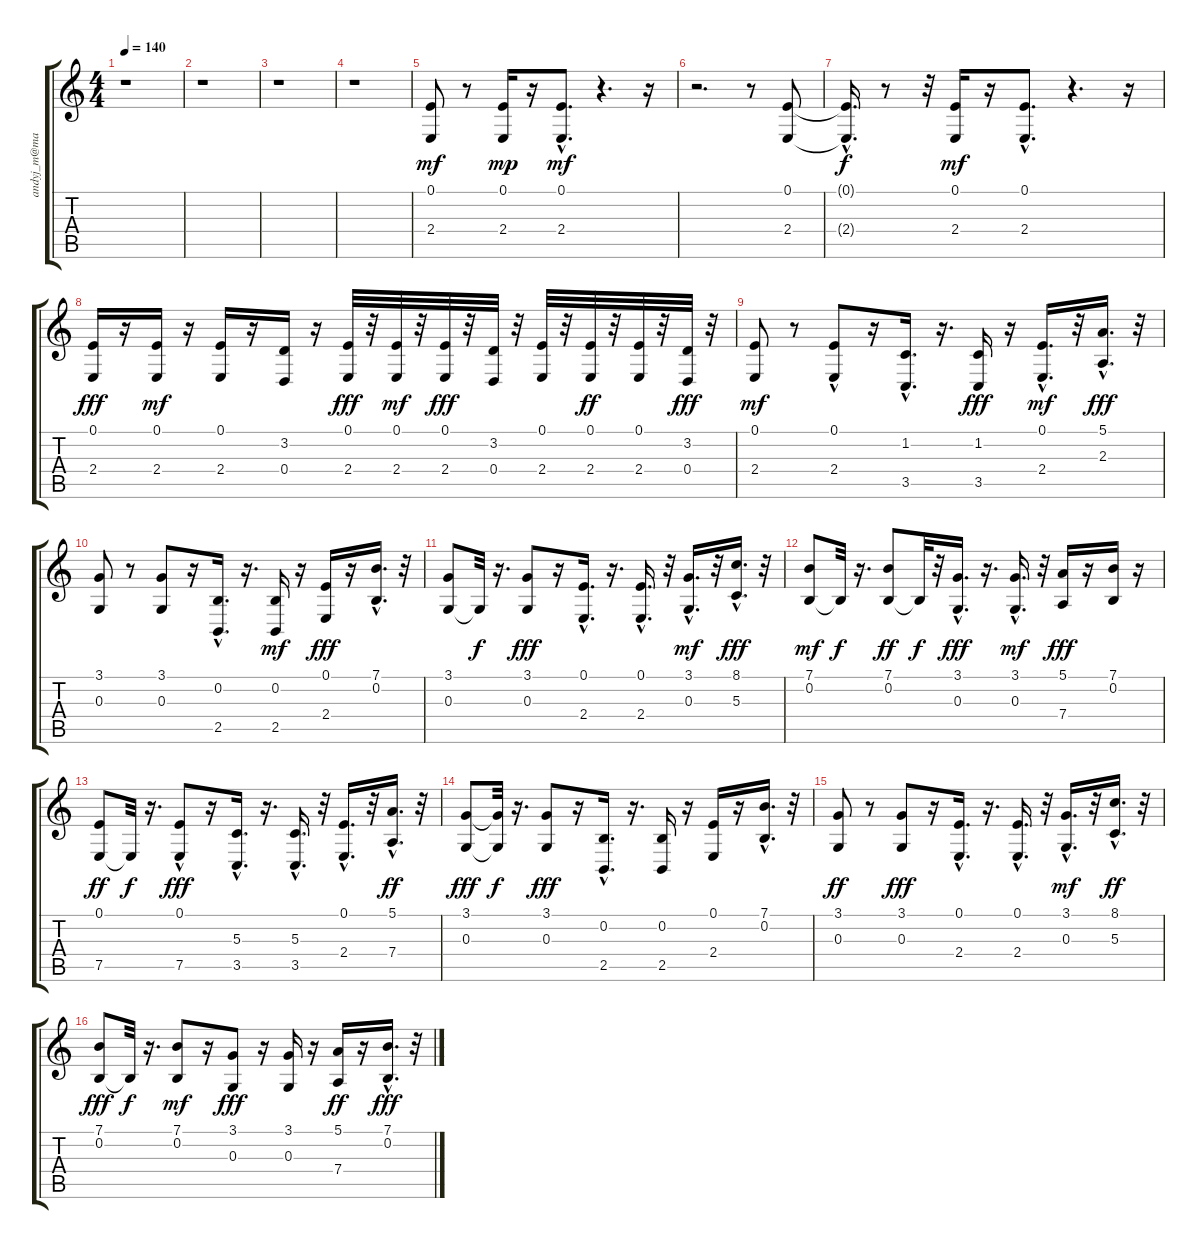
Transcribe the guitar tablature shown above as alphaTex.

\track ("" "andyj_m@ma") {instrument lead2sawtooth}
\staff {score tabs}
\tuning (E4 B3 G3 D3 A2 E2) {hide}
\ts (4 4)
\tempo 140
\clef g2
\ks c
r.1{dy mf instrument lead2sawtooth} |
r.1 |
r.1 |
r.1 |
(0.1 2.4).8 r.8 (0.1 2.4).16{dy mp} r.16 (0.1{hac} 2.4).8{d dy mf} r.4{d} r.16 |
r.2{d} r.8 (0.1 2.4).8 |
(0.1{hac t} 2.4{hac t}).16{d dy f} r.8 r.32 (0.1 2.4).16{dy mf} r.16 (0.1{hac} 2.4).8{d} r.4{d} r.16 |
(0.1 2.4).16{dy fff} r.16 (0.1 2.4).16{dy mf} r.16 (0.1 2.4).16 r.16 (3.2 0.4).16 r.16 (0.1 2.4).32{dy fff} r.32 (0.1 2.4).32{dy mf} r.32 (0.1 2.4).32{dy fff} r.32 (3.2 0.4).32 r.32 (0.1 2.4).32 r.32 (0.1 2.4).32{dy ff} r.32 (0.1 2.4).32 r.32 (3.2 0.4).32{dy fff} r.32 |
(0.1 2.4).8{dy mf} r.8 (0.1{hac} 2.4).8 r.16 (1.2 3.5{hac}).16{d} r.16{d} (1.2 3.5).16{dy fff} r.16 (0.1 2.4{hac}).16{d dy mf} r.32 (5.1 2.3{hac}).16{d dy fff} r.32 |
(3.1 0.3).8 r.8 (3.1 0.3).8 r.16 (0.2 2.5{hac}).16{d} r.16{d} (0.2 2.5).16{dy mf} r.16 (0.1 2.4).16{dy fff} r.16 (7.1 0.2{hac}).16{d} r.32 |
(3.1 0.3).8 0.3{t}.32{dy f} r.16{d} (3.1 0.3).8{dy fff} r.16 (0.1{hac} 2.4{hac}).16{d} r.16{d} (0.1 2.4{hac}).16{d} r.32 (3.1 0.3{hac}).16{d dy mf} r.32 (8.1 5.3{hac}).16{d dy fff} r.32 |
(7.1 0.2).8{dy mf} 0.2{t}.32{dy f} r.16{d} (7.1 0.2).8{dy ff} 0.2{t}.32{dy f} r.32 (3.1 0.3{hac}).16{d dy fff} r.16{d} (3.1 0.3{hac}).16{d dy mf} r.32 (5.1 7.4).16{dy fff} r.16 (7.1 0.2).16 r.16 |
(0.1 7.5).8{dy ff} 7.5{t}.32{dy f} r.16{d} (0.1{hac} 7.5).8{dy fff} r.16 (5.3 3.5{hac}).16{d} r.16{d} (5.3 3.5{hac}).16{d} r.32 (0.1 2.4{hac}).16{d} r.32 (5.1 7.4{hac}).16{d dy ff} r.32 |
(3.1 0.3).8{dy fff} (3.1{t} 0.3{t}).32{dy f} r.16{d} (3.1 0.3).8{dy fff} r.16 (0.2{hac} 2.5{hac}).16{d} r.16{d} (0.2 2.5).16 r.16 (0.1 2.4).16 r.16 (7.1 0.2{hac}).16{d} r.32 |
(3.1 0.3).8{dy ff} r.8 (3.1 0.3).8{dy fff} r.16 (0.1 2.4{hac}).16{d} r.16{d} (0.1 2.4{hac}).16{d} r.32 (3.1 0.3{hac}).16{d dy mf} r.32 (8.1 5.3{hac}).16{d dy ff} r.32 |
(7.1 0.2).8{dy fff} 0.2{t}.32{dy f} r.16{d} (7.1 0.2).8{dy mf} r.16 (3.1 0.3).8{dy fff} r.16 (3.1 0.3).16 r.16 (5.1 7.4).16{dy ff} r.16 (7.1{hac} 0.2{hac}).16{d dy fff} r.32
